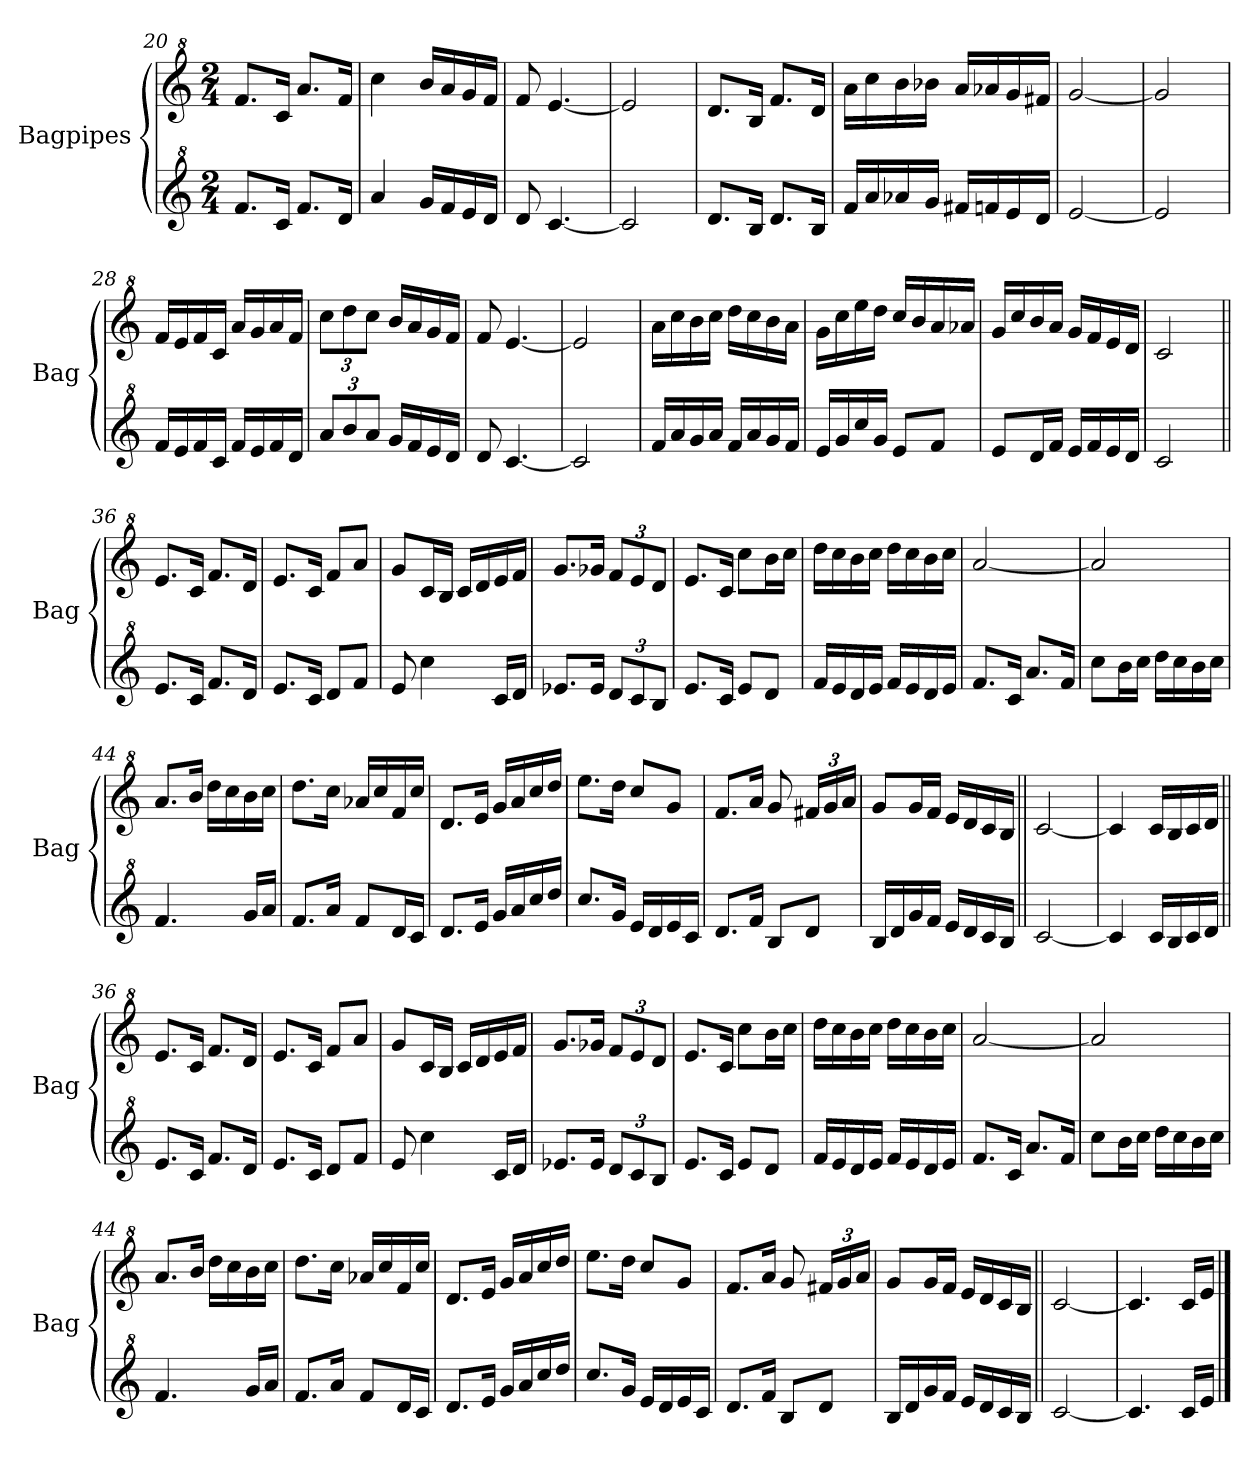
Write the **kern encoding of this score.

**kern	**kern
*part2	*part1
*staff2	*staff1
*I"Bagpipes	*I"Bagpipes
*I'Bag	*I'Bag
!!LO:LB:g=z
*clefG^2	*clefG^2
*k[]	*k[]
*C:	*C:
*M2/4	*M2/4
=20a||	=20a||
8.ff/L	8.ff/L
16cc/Jk	16cc/Jk
8.ff/L	8.aa/L
16dd/Jk	16ff/Jk
=21a	=21a
4aa/	4ccc\
16gg/LL	16bb/LL
16ff/	16aa/
16ee/	16gg/
16dd/JJ	16ff/JJ
=22a	=22a
8dd/	8ff/
[4.cc/	[4.ee/
=23a	=23a
2cc/]	2ee/]
=24a	=24a
8.dd/L	8.dd/L
16b/Jk	16b/Jk
8.dd/L	8.ff/L
16b/Jk	16dd/Jk
=25a	=25a
16ff/LL	16aa\LL
16aa/	16ccc\
16aa-X/	16bb\
16gg/JJ	16bb-X\JJ
16ff#X/LL	16aa/LL
16ffn/	16aa-X/
16ee/	16gg/
16dd/JJ	16ff#X/JJ
=26a	=26a
[2ee/	[2gg/
=27a	=27a
2ee/]	2gg/]
=28a	=28a
16ff/LL	16ff/LL
16ee/	16ee/
16ff/	16ff/
16cc/JJ	16cc/JJ
16ff/LL	16aa/LL
16ee/	16gg/
16ff/	16aa/
16dd/JJ	16ff/JJ
!!LO:LB:g=z
=29a	=29a
*Xbrackettup	*Xbrackettup
12aa/L	12ccc\L
12bb/	12ddd\
12aa/J	12ccc\J
16gg/LL	16bb/LL
16ff/	16aa/
16ee/	16gg/
16dd/JJ	16ff/JJ
=30a	=30a
8dd/	8ff/
[4.cc/	[4.ee/
=31a	=31a
2cc/]	2ee/]
=32a	=32a
16ff/LL	16aa\LL
16aa/	16ccc\
16gg/	16bb\
16aa/JJ	16ccc\JJ
16ff/LL	16ddd\LL
16aa/	16ccc\
16gg/	16bb\
16ff/JJ	16aa\JJ
=33a	=33a
16ee/LL	16gg\LL
16gg/	16ccc\
16ccc/	16eee\
16gg/JJ	16ddd\JJ
8ee/L	16ccc/LL
.	16bb/
8ff/J	16aa/
.	16aa-X/JJ
=34a	=34a
8ee/L	16gg/LL
.	16ccc/
16dd/L	16bb/
16ff/JJ	16aa/JJ
16ee/LL	16gg/LL
16ff/	16ff/
16ee/	16ee/
16dd/JJ	16dd/JJ
=35a	=35a
2cc/	2cc/
=36||	=36||
8.ee/L	8.ee/L
16cc/Jk	16cc/Jk
8.ff/L	8.ff/L
16dd/Jk	16dd/Jk
!!LO:LB:g=z
=37	=37
8.ee/L	8.ee/L
16cc/Jk	16cc/Jk
8dd/L	8ff/L
8ff/J	8aa/J
=38	=38
8ee/	8gg/L
4ccc\	16cc/L
.	16b/JJ
.	16cc/LL
.	16dd/
16cc/LL	16ee/
16dd/JJ	16ff/JJ
=39	=39
8.ee-X/L	8.gg/L
16ee-/Jk	16gg-X/Jk
12dd/L	12ff/L
12cc/	12ee/
12b/J	12dd/J
=40	=40
8.ee/L	8.ee/L
16cc/Jk	16cc/Jk
8ee/L	8ccc\L
8dd/J	16bb\L
.	16ccc\JJ
=41	=41
16ff/LL	16ddd\LL
16ee/	16ccc\
16dd/	16bb\
16ee/JJ	16ccc\JJ
16ff/LL	16ddd\LL
16ee/	16ccc\
16dd/	16bb\
16ee/JJ	16ccc\JJ
=42	=42
8.ff/L	[2aa/
16cc/Jk	.
8.aa/L	.
16ff/Jk	.
=43	=43
8ccc\L	2aa/]
16bb\L	.
16ccc\JJ	.
16ddd\LL	.
16ccc\	.
16bb\	.
16ccc\JJ	.
!!LO:LB:g=z
=44	=44
4.ff/	8.aa/L
.	16bb/Jk
.	16ddd\LL
.	16ccc\
16gg/LL	16bb\
16aa/JJ	16ccc\JJ
=45	=45
8.ff/L	8.ddd\L
16aa/Jk	16ccc\Jk
8ff/L	16aa-X/LL
.	16ccc/
16dd/L	16ff/
16cc/JJ	16ccc/JJ
=46	=46
8.dd/L	8.dd/L
16ee/Jk	16ee/Jk
16gg/LL	16gg/LL
16aa/	16aa/
16ccc/	16ccc/
16ddd/JJ	16ddd/JJ
=47	=47
8.ccc/L	8.eee\L
16gg/Jk	16ddd\Jk
16ee/LL	8ccc/L
16dd/	.
16ee/	8gg/J
16cc/JJ	.
=48	=48
8.dd/L	8.ff/L
16ff/Jk	16aa/Jk
8b/L	8gg/
8dd/J	24ff#X/LL
.	24gg/
.	24aa/JJ
=49	=49
16b/LL	8gg/L
16dd/	.
16gg/	16gg/L
16ff/JJ	16ff/JJ
16ee/LL	16ee/LL
16dd/	16dd/
16cc/	16cc/
16b/JJ	16b/JJ
=50||	=50||
[2cc/	[2cc/
!!LO:PB:g=z
=51	=51
4cc/]	4cc/]
16cc/LL	16cc/LL
16b/	16b/
16cc/	16cc/
16dd/JJ	16dd/JJ
=36||	=36||
8.ee/L	8.ee/L
16cc/Jk	16cc/Jk
8.ff/L	8.ff/L
16dd/Jk	16dd/Jk
!!LO:LB:g=z
=37	=37
8.ee/L	8.ee/L
16cc/Jk	16cc/Jk
8dd/L	8ff/L
8ff/J	8aa/J
=38	=38
8ee/	8gg/L
4ccc\	16cc/L
.	16b/JJ
.	16cc/LL
.	16dd/
16cc/LL	16ee/
16dd/JJ	16ff/JJ
=39	=39
8.ee-X/L	8.gg/L
16ee-/Jk	16gg-X/Jk
12dd/L	12ff/L
12cc/	12ee/
12b/J	12dd/J
=40	=40
8.ee/L	8.ee/L
16cc/Jk	16cc/Jk
8ee/L	8ccc\L
8dd/J	16bb\L
.	16ccc\JJ
=41	=41
16ff/LL	16ddd\LL
16ee/	16ccc\
16dd/	16bb\
16ee/JJ	16ccc\JJ
16ff/LL	16ddd\LL
16ee/	16ccc\
16dd/	16bb\
16ee/JJ	16ccc\JJ
=42	=42
8.ff/L	[2aa/
16cc/Jk	.
8.aa/L	.
16ff/Jk	.
=43	=43
8ccc\L	2aa/]
16bb\L	.
16ccc\JJ	.
16ddd\LL	.
16ccc\	.
16bb\	.
16ccc\JJ	.
!!LO:LB:g=z
=44	=44
4.ff/	8.aa/L
.	16bb/Jk
.	16ddd\LL
.	16ccc\
16gg/LL	16bb\
16aa/JJ	16ccc\JJ
=45	=45
8.ff/L	8.ddd\L
16aa/Jk	16ccc\Jk
8ff/L	16aa-X/LL
.	16ccc/
16dd/L	16ff/
16cc/JJ	16ccc/JJ
=46	=46
8.dd/L	8.dd/L
16ee/Jk	16ee/Jk
16gg/LL	16gg/LL
16aa/	16aa/
16ccc/	16ccc/
16ddd/JJ	16ddd/JJ
=47	=47
8.ccc/L	8.eee\L
16gg/Jk	16ddd\Jk
16ee/LL	8ccc/L
16dd/	.
16ee/	8gg/J
16cc/JJ	.
=48	=48
8.dd/L	8.ff/L
16ff/Jk	16aa/Jk
8b/L	8gg/
8dd/J	24ff#X/LL
.	24gg/
.	24aa/JJ
=49	=49
16b/LL	8gg/L
16dd/	.
16gg/	16gg/L
16ff/JJ	16ff/JJ
16ee/LL	16ee/LL
16dd/	16dd/
16cc/	16cc/
16b/JJ	16b/JJ
=52||	=52||
[2cc/	[2cc/
=53	=53
4.cc/]	4.cc/]
16cc/LL	16cc/LL
16ee/JJ	16ee/JJ
==	==
*-	*-
